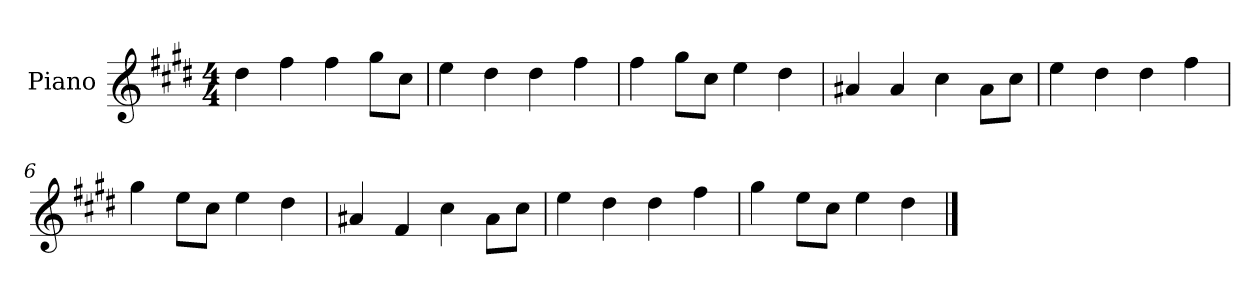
**kern
*part1
*staff1
*I"Piano
*I'P-no
*clefG2
*k[f#c#g#d#]
*M4/4
*MM90
=1
4dd#\
4ff#\
4ff#\
8gg#\L
8cc#\J
=2
4ee\
4dd#\
4dd#\
4ff#\
=3
4ff#\
8gg#\L
8cc#\J
4ee\
4dd#\
=4
4a#X/
4a#/
4cc#\
8a#\L
8cc#\J
=5
4ee\
4dd#\
4dd#\
4ff#\
=6
4gg#\
8ee\L
8cc#\J
4ee\
4dd#\
=7
4a#X/
4f#/
4cc#\
8a#\L
8cc#\J
!!LO:LB:g=z
=8
4ee\
4dd#\
4dd#\
4ff#\
=9
4gg#\
8ee\L
8cc#\J
4ee\
4dd#\
==
*-
